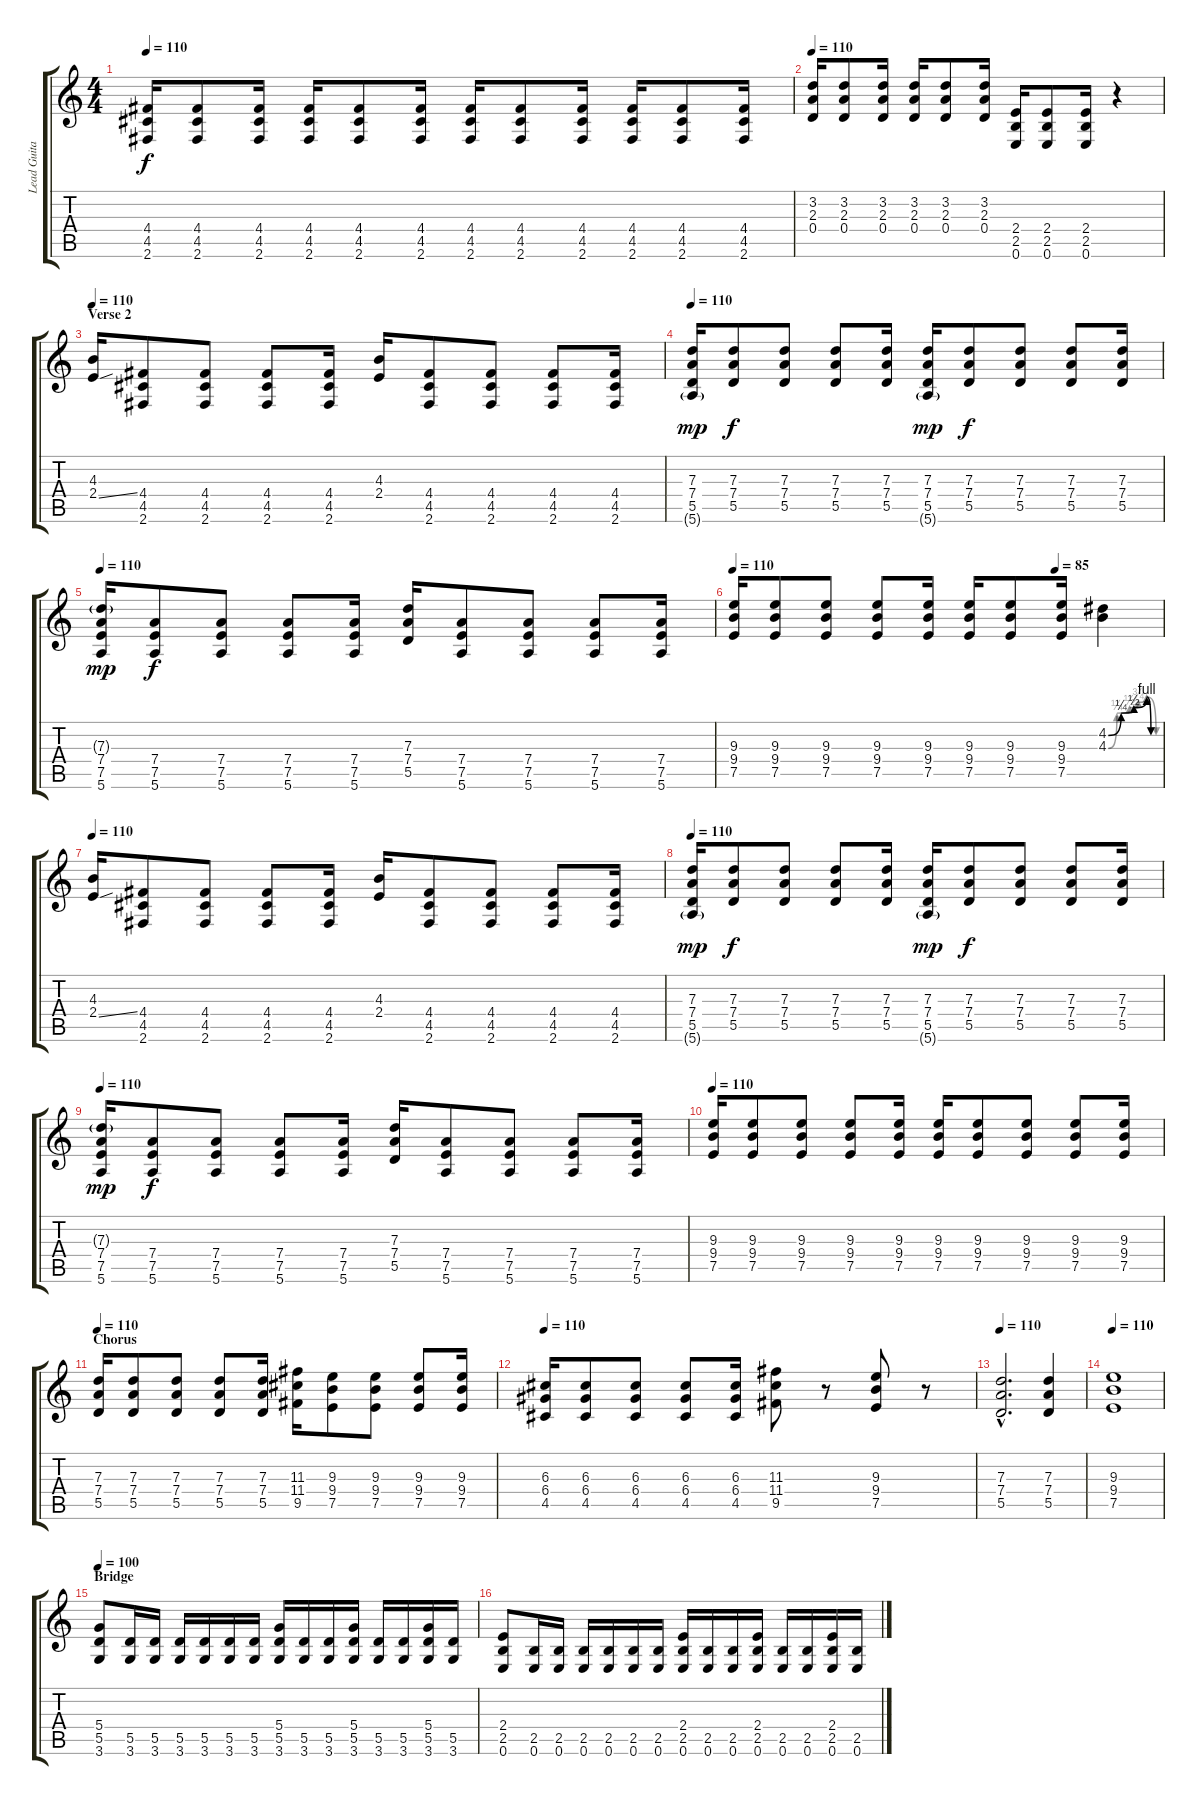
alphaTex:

\track ("Lead Guitar" "Lead Guita") {instrument distortionguitar}
\staff {score tabs}
\tuning (E4 B3 G3 D3 A2 E2) {hide}
\ts (4 4)
\tempo 110
\clef g2
\ks c
(4.4 4.5 2.6).16{dy f} (4.4 4.5 2.6).8 (4.4 4.5 2.6).16 (4.4 4.5 2.6).16 (4.4 4.5 2.6).8 (4.4 4.5 2.6).16 (4.4 4.5 2.6).16 (4.4 4.5 2.6).8 (4.4 4.5 2.6).16 (4.4 4.5 2.6).16 (4.4 4.5 2.6).8 (4.4 4.5 2.6).16 |
\tempo 110
(3.2 2.3 0.4).16 (3.2 2.3 0.4).8 (3.2 2.3 0.4).16 (3.2 2.3 0.4).16 (3.2 2.3 0.4).8 (3.2 2.3 0.4).16 (2.4 2.5 0.6).16 (2.4 2.5 0.6).8 (2.4 2.5 0.6).16 r.4 |
\section ("" "Verse 2")
\tempo 110
(4.3 2.4{ss}).16{volume 13 balance 8} (4.4 4.5 2.6).8 (4.4 4.5 2.6).8 (4.4 4.5 2.6).8 (4.4 4.5 2.6).16 (4.3 2.4).16 (4.4 4.5 2.6).8 (4.4 4.5 2.6).8 (4.4 4.5 2.6).8 (4.4 4.5 2.6).16 |
\tempo 110
(7.3 7.4 5.5 5.6{g}).16{dy mp} (7.3 7.4 5.5).8{dy f} (7.3 7.4 5.5).8 (7.3 7.4 5.5).8 (7.3 7.4 5.5).16 (7.3 7.4 5.5 5.6{g}).16{dy mp} (7.3 7.4 5.5).8{dy f} (7.3 7.4 5.5).8 (7.3 7.4 5.5).8 (7.3 7.4 5.5).16 |
\tempo 110
(7.3{g} 7.4 7.5 5.6).16{dy mp} (7.4 7.5 5.6).8{dy f} (7.4 7.5 5.6).8 (7.4 7.5 5.6).8 (7.4 7.5 5.6).16 (7.3 7.4 5.5).16 (7.4 7.5 5.6).8 (7.4 7.5 5.6).8 (7.4 7.5 5.6).8 (7.4 7.5 5.6).16 |
\tempo 110
\tempo (85 0.75)
(9.3 9.4 7.5).16 (9.3 9.4 7.5).8 (9.3 9.4 7.5).8 (9.3 9.4 7.5).8 (9.3 9.4 7.5).16 (9.3 9.4 7.5).16 (9.3 9.4 7.5).8 (9.3 9.4 7.5).16 (4.2{be (custom 0 0 15 1 30 2 45 4 50 0 60 0)} 4.3{be (custom 0 0 10 1 25 2 35 3 45 4 56 0 60 0)}).4 |
\tempo 110
(4.3 2.4{ss}).16{volume 13 balance 8} (4.4 4.5 2.6).8 (4.4 4.5 2.6).8 (4.4 4.5 2.6).8 (4.4 4.5 2.6).16 (4.3 2.4).16 (4.4 4.5 2.6).8 (4.4 4.5 2.6).8 (4.4 4.5 2.6).8 (4.4 4.5 2.6).16 |
\tempo 110
(7.3 7.4 5.5 5.6{g}).16{dy mp} (7.3 7.4 5.5).8{dy f} (7.3 7.4 5.5).8 (7.3 7.4 5.5).8 (7.3 7.4 5.5).16 (7.3 7.4 5.5 5.6{g}).16{dy mp} (7.3 7.4 5.5).8{dy f} (7.3 7.4 5.5).8 (7.3 7.4 5.5).8 (7.3 7.4 5.5).16 |
\tempo 110
(7.3{g} 7.4 7.5 5.6).16{dy mp} (7.4 7.5 5.6).8{dy f} (7.4 7.5 5.6).8 (7.4 7.5 5.6).8 (7.4 7.5 5.6).16 (7.3 7.4 5.5).16 (7.4 7.5 5.6).8 (7.4 7.5 5.6).8 (7.4 7.5 5.6).8 (7.4 7.5 5.6).16 |
\tempo 110
(9.3 9.4 7.5).16 (9.3 9.4 7.5).8 (9.3 9.4 7.5).8 (9.3 9.4 7.5).8 (9.3 9.4 7.5).16 (9.3 9.4 7.5).16 (9.3 9.4 7.5).8 (9.3 9.4 7.5).8 (9.3 9.4 7.5).8 (9.3 9.4 7.5).16 |
\section ("" "Chorus")
\tempo 110
(7.3 7.4 5.5).16 (7.3 7.4 5.5).8 (7.3 7.4 5.5).8 (7.3 7.4 5.5).8 (7.3 7.4 5.5).16 (11.3 11.4 9.5).16 (9.3 9.4 7.5).8 (9.3 9.4 7.5).8 (9.3 9.4 7.5).8 (9.3 9.4 7.5).16 |
\tempo 110
(6.3 6.4 4.5).16 (6.3 6.4 4.5).8 (6.3 6.4 4.5).8 (6.3 6.4 4.5).8 (6.3 6.4 4.5).16 (11.3 11.4 9.5).8 r.8 (9.3 9.4 7.5).8 r.8 |
\tempo 110
(7.3{hac} 7.4{hac} 5.5{hac}).2{d} (7.3 7.4 5.5).4 |
\tempo 110
(9.3 9.4 7.5).1 |
\section ("" "Bridge")
\tempo 100
(5.4 5.5 3.6).8 (5.5 3.6).16 (5.5 3.6).16 (5.5 3.6).16 (5.5 3.6).16 (5.5 3.6).16 (5.5 3.6).16 (5.4 5.5 3.6).16 (5.5 3.6).16 (5.5 3.6).16 (5.4 5.5 3.6).16 (5.5 3.6).16 (5.5 3.6).16 (5.4 5.5 3.6).16 (5.5 3.6).16 |
(2.4 2.5 0.6).8 (2.5 0.6).16 (2.5 0.6).16 (2.5 0.6).16 (2.5 0.6).16 (2.5 0.6).16 (2.5 0.6).16 (2.4 2.5 0.6).16 (2.5 0.6).16 (2.5 0.6).16 (2.4 2.5 0.6).16 (2.5 0.6).16 (2.5 0.6).16 (2.4 2.5 0.6).16 (2.5 0.6).16
